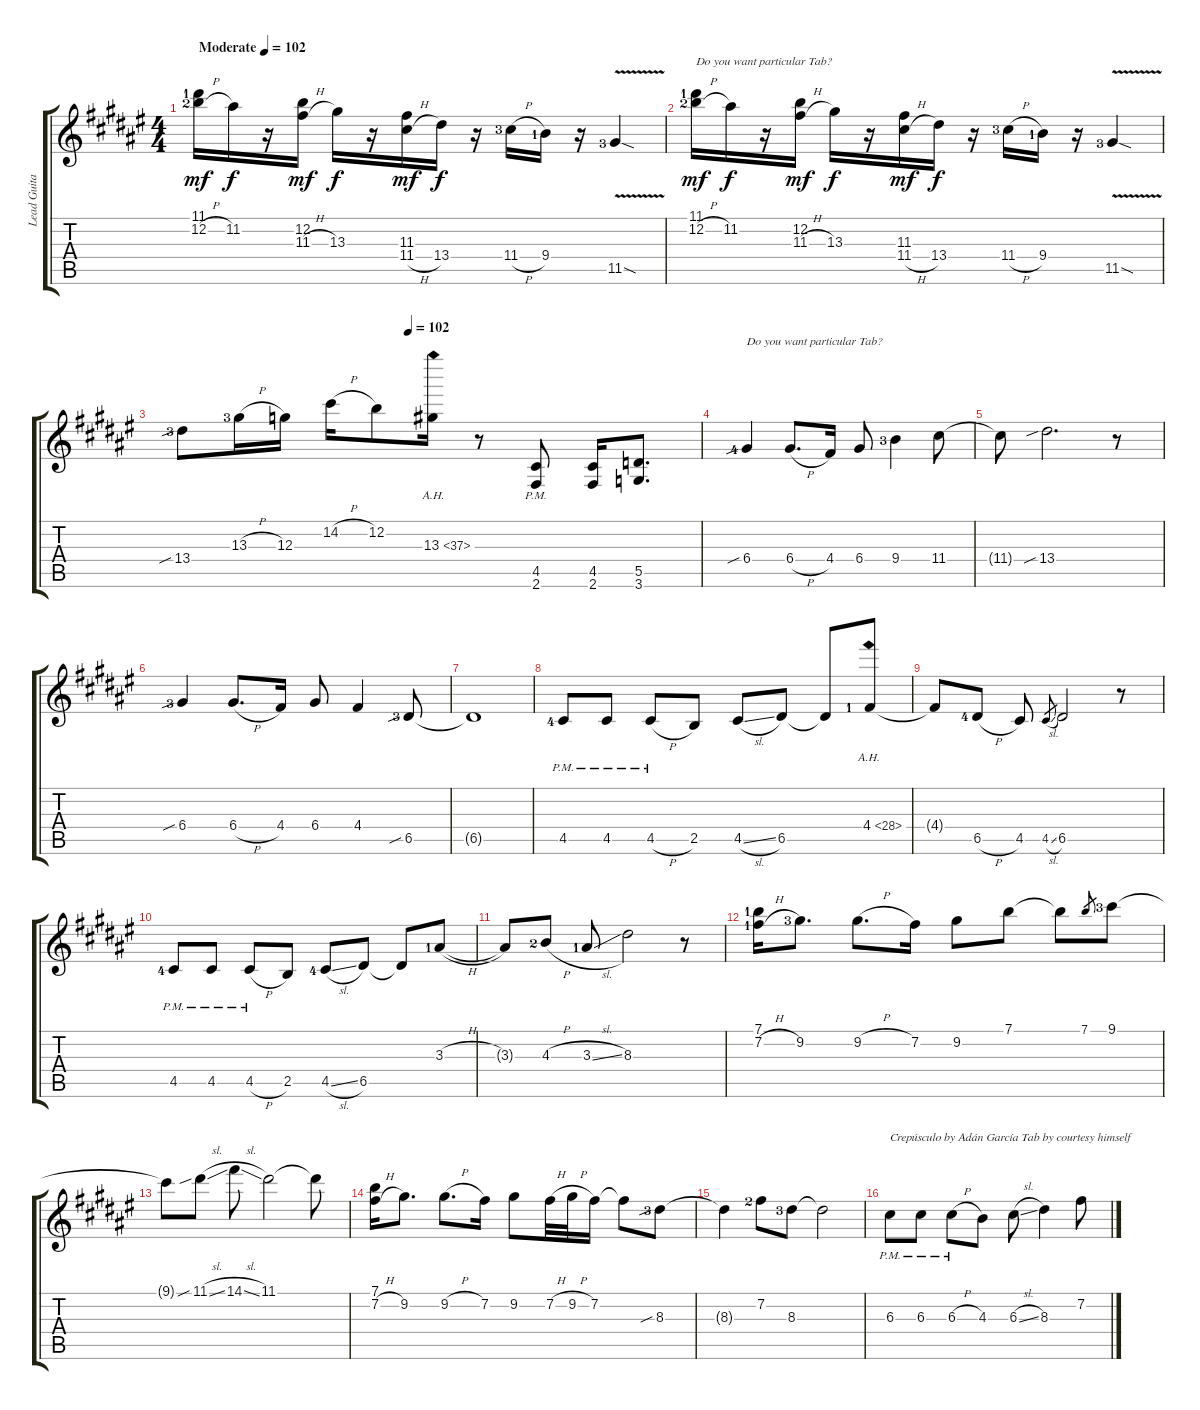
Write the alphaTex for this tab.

\track ("Lead Guitar" "Lead Guita") {instrument overdrivenguitar}
\staff {score tabs}
\tuning (E4 B3 G3 D3 A2 E2) {hide}
\ts (4 4)
\tempo (102 "Moderate")
\clef g2
\ks f#
(11.1{lf 2} 12.2{h lf 3}).16{dy mf instrument overdrivenguitar} 11.2.16{dy f} r.16 (12.2 11.3{h}).16{dy mf} 13.3.16{dy f} r.16 (11.3 11.4{h}).16{dy mf} 13.4.16{dy f} r.16 11.4{h lf 4}.16 9.4{lf 2}.16 r.16 11.5{v sod lf 4}.4 |
(11.1{lf 2} 12.2{h lf 3}).16{txt "Do you want particular Tab?" dy mf} 11.2.16{dy f} r.16 (12.2 11.3{h}).16{dy mf} 13.3.16{dy f} r.16 (11.3 11.4{h}).16{dy mf} 13.4.16{dy f} r.16 11.4{h lf 4}.16 9.4{lf 2}.16 r.16 11.5{v sod lf 4}.4 |
\tempo (102 0.4375)
13.4{sib lf 4}.8 13.3{h lf 4}.16 12.3.16 14.2{h}.16 12.2.8 13.3{ah 24}.16 r.8 (4.5{pm} 2.6).8 (4.5 2.6).16 (5.5 3.6).8{d} |
6.4{sib lf 5}.4{txt "Do you want particular Tab?"} 6.4{h}.8{d} 4.4.16 6.4.8 9.4{lf 4}.4 11.4.8 |
11.4{t}.8 13.4{sib}.2{d} r.8 |
6.4{sib lf 4}.4 6.4{h}.8{d} 4.4.16 6.4.8 4.4.4 6.5{sib lf 4}.8 |
6.5{t}.1 |
4.5{pm lf 5}.8 4.5{pm}.8 4.5{h pm}.8 2.5.8 4.5{sl}.8 6.5.8 6.5{t}.8 4.4{ah 24 lf 2}.8 |
4.4{t}.8 6.5{h lf 5}.8 4.5.8 4.5{sl}.8{gr} 6.5.2 r.8 |
4.5{pm lf 5}.8 4.5{pm}.8 4.5{h pm}.8 2.5.8 4.5{sl lf 5}.8 6.5.8 6.5{t}.8 3.3{h lf 2}.8 |
3.3{t}.8 4.3{h lf 3}.8 3.3{sl lf 2}.8 8.3.2 r.8 |
(7.1{lf 2} 7.2{h lf 2}).16 9.2{lf 4}.8{d} 9.2{h}.8{d} 7.2.16 9.2.8 7.1.8 7.1{t}.8 7.1.8{gr} 9.1{lf 4}.8 |
9.1{t}.8 11.1{sib sl}.8 14.1{sl}.8 11.1.2 11.1{t}.8 |
(7.1 7.2{h}).16 9.2.8{d} 9.2{h}.8{d} 7.2.16 9.2.8 7.2{h}.32 9.2{h}.32 7.2.16 7.2{t}.8 8.3{sib lf 4}.8 |
8.3{t}.4 7.2{lf 3}.8 8.3{lf 4}.8 8.3{t}.2 |
6.3{pm}.8{txt "Crepúsculo by Adán García Tab by courtesy himself"} 6.3{pm}.8 6.3{h pm}.8 4.3.8 6.3{sl}.8 8.3.4 7.2.8
